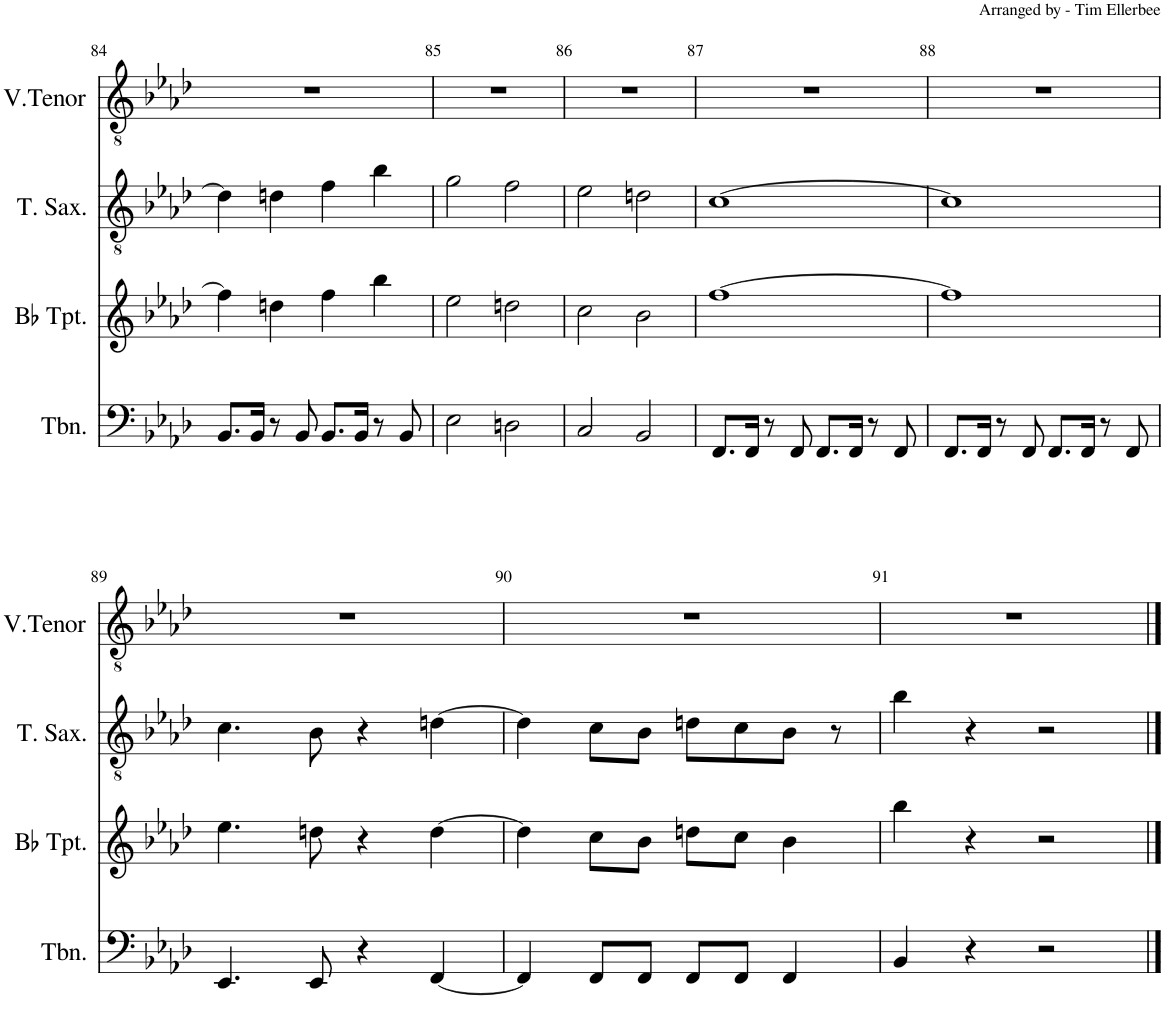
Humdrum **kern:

**kern	**kern	**kern	**kern
*part4	*part3	*part2	*part1
*staff4	*staff3	*staff2	*staff1
*I"Trombone	*I"Bb Trumpet	*I"Tenor Saxophone	*I"V. Tenor
*I'Tbn.	*I'Bb Tpt.	*I'T. Sax.	*I'V.Tenor
!!LO:PB:g=z
*clefF4	*clefG2	*clefGv2	*clefGv2
*	*ITrd1c2	*ITrd8c14	*
*k[b-e-a-d-]	*k[b-e-a-d-]	*k[b-e-a-d-]	*k[b-e-a-d-]
*M4/4	*M4/4	*M4/4	*M4/4
=84	=84	=84	=84
8.BB-/L	4ff\]	4d\]	1r
16BB-/Jk	.	.	.
8r	4ddn\	4dn\	.
8BB-/	.	.	.
8.BB-/L	4ff\	4f\	.
16BB-/Jk	.	.	.
8r	4bb-\	4b-\	.
8BB-/	.	.	.
=85	=85	=85	=85
2E-\	2ee-\	2g\	1r
2Dn\	2ddn\	2f\	.
=86	=86	=86	=86
2C/	2cc\	2e-\	1r
2BB-/	2b-\	2dn\	.
=87	=87	=87	=87
8.FF/L	[1ff	[1c	1r
16FF/Jk	.	.	.
8r	.	.	.
8FF/	.	.	.
8.FF/L	.	.	.
16FF/Jk	.	.	.
8r	.	.	.
8FF/	.	.	.
=88	=88	=88	=88
8.FF/L	1ff]	1c]	1r
16FF/Jk	.	.	.
8r	.	.	.
8FF/	.	.	.
8.FF/L	.	.	.
16FF/Jk	.	.	.
8r	.	.	.
8FF/	.	.	.
!!LO:LB:g=z
=89	=89	=89	=89
4.EE-/	4.ee-\	4.c\	1r
8EE-/	8ddn\	8B-\	.
4r	4r	4r	.
[4FF/	[4dd\	[4dn\	.
=90	=90	=90	=90
4FF/]	4dd\]	4d\]	1r
8FF/L	8cc\L	8c\L	.
8FF/J	8b-\J	8B-\J	.
8FF/L	8ddn\L	8dn\L	.
8FF/J	8cc\J	8c\	.
4FF/	4b-\	8B-\J	.
.	.	8r	.
=91	=91	=91	=91
4BB-/	4bb-\	4b-\	1r
4r	4r	4r	.
2r	2r	2r	.
==	==	==	==
*-	*-	*-	*-
